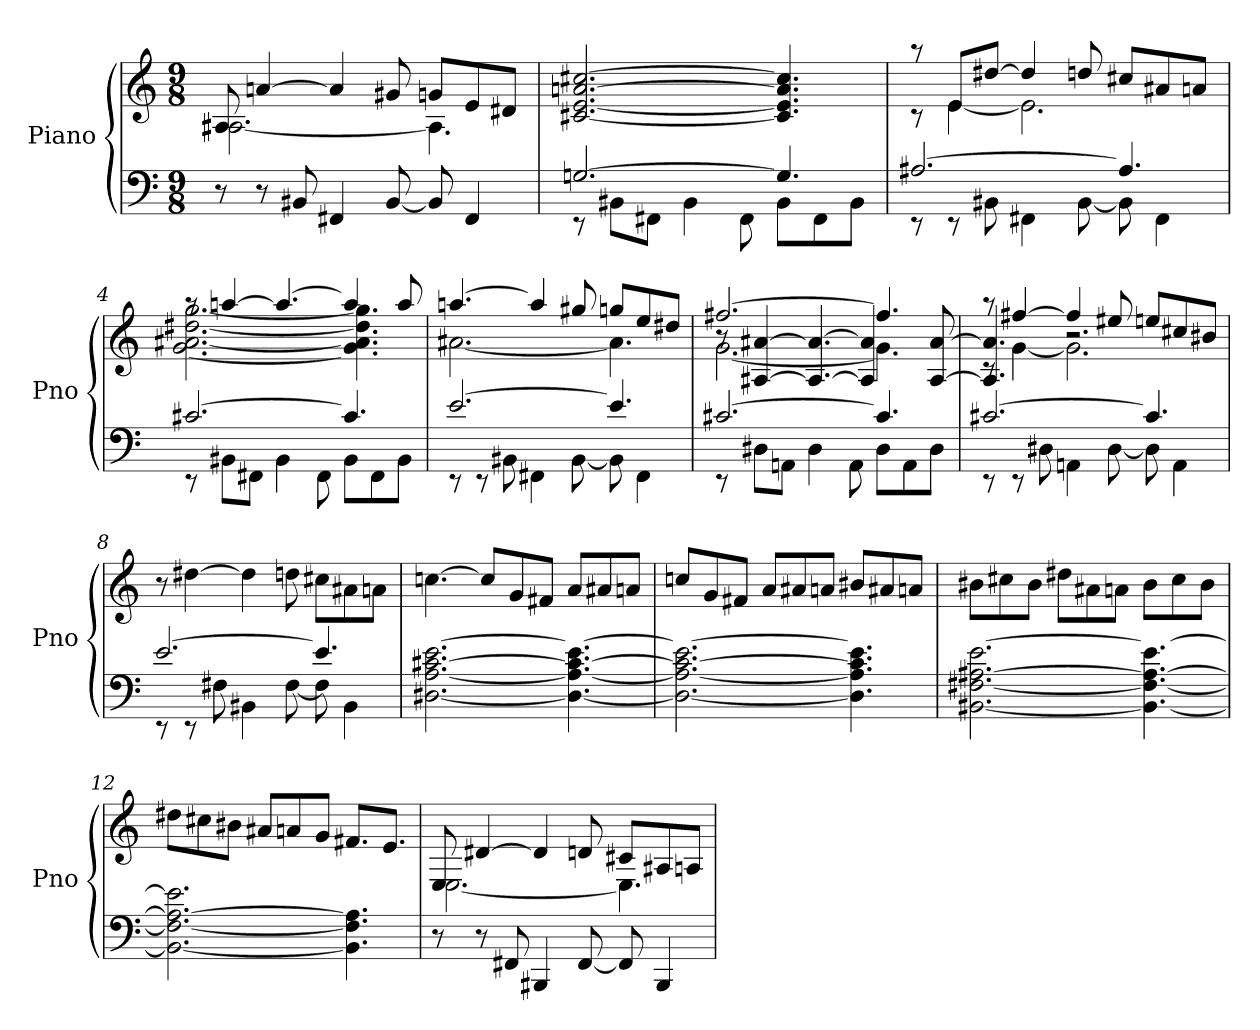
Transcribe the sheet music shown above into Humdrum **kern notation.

**kern	**kern
*part1	*part1
*staff2	*staff1
*I"Piano	*
*I'Pno	*
*clefF4	*clefG2
*k[]	*k[]
*M9/8	*M9/8
=1	=1
*	*^
8r	8A#X	[2.A#X
8r	[4an	.
8BB#X	.	.
4FF#X	4a]	.
[8BB#	8g#X	.
8BB#]	8gnL	4.A#]
4FF#	8e	.
.	8d#XJ	.
*	*v	*v
=2	=2
*^	*
[2.Gn	8rEE	[2.c#X [2.e [2.an [2.cc#X
.	8BB#XL	.
.	8FF#XJ	.
.	4BB#	.
.	8FF#	.
4.G]	8BB#L	4.c#] 4.e] 4.a] 4.cc#]
.	8FF#	.
.	8BB#J	.
=3	=3	=3
*	*	*^
[2.A#X	8rEE	8raa	8rc
.	8rEE	8eL	[4e
.	8BB#X	[8dd#XJ	.
.	4FF#X	4dd#]	2.e]
.	[8BB#	8ddn	.
4.A#]	8BB#]	8cc#XL	.
.	4FF#	8a#X	.
.	.	8anJ	.
=4	=4	=4	=4
[2.c#X	8rEE	8raa	[2.g [2.a#X [2.dd#X [2.gg
.	8BB#XL	[4aan	.
.	8FF#XJ	.	.
.	4BB#	4.aa_	.
.	8FF#	.	.
4.c#]	8BB#L	4aa]	4.g] 4.a#] 4.dd#] 4.gg]
.	8FF#	.	.
.	8BB#J	8aa	.
=5	=5	=5	=5
[2.e	8rEE	[4.aan	[2.a#X
.	8rEE	.	.
.	8BB#X	.	.
.	4FF#X	4aa]	.
.	[8BB#	8gg#X	.
4.e]	8BB#]	8ggnL	4.a#]
.	4FF#	8ee	.
.	.	8dd#XJ	.
=6	=6	=6	=6
*	*	*	*^
[2.c#X	8rEE	[2.ff#X	[2.g	8r
.	8D#XL	.	.	[4A#X/ [4a#X/
.	8AAnJ	.	.	.
.	4D#	.	.	4.A#_/ 4.a#_/
.	8AA	.	.	.
4.c#]	8D#L	4.ff#]	4.g]	4A#]/ 4a#]/
.	8AA	.	.	.
.	8D#J	.	.	[8A#/ [8a#/
=7	=7	=7	=7	=7
[2.c#X	8rEE	8raa	8rc	4.A#]/ 4.a#]/
.	8rEE	[4ff#X	[4g	.
.	8D#X	.	.	.
.	4AAn	4ff#]	2.g]	2.r
.	[8D#	8ee#X	.	.
4.c#]	8D#]	8eenL	.	.
.	4AA	8cc#X	.	.
.	.	8b#XJ	.	.
*	*	*v	*v	*v
=8	=8	=8
[2.e	8rEE	8r
.	8rEE	[4dd#X
.	8F#X	.
.	4BB#X	4dd#]
.	[8F#	8ddn
4.e]	8F#]	8cc#XL
.	4BB#	8a#X
.	.	8anJ
*v	*v	*
=9	=9
[2.D#X [2.A [2.c#X [2.e	[4.ccn
.	8ccL]
.	8g
.	8f#XJ
4.D#_ 4.A_ 4.c#_ 4.e_	8aL
.	8a#X
.	8anJ
=10	=10
2.D#_ 2.A_ 2.c#_ 2.e_	8ccnL
.	8g
.	8f#XJ
.	8aL
.	8a#X
.	8anJ
4.D#] 4.A] 4.c#] 4.e]	8b#XL
.	8a#X
.	8anJ
=11	=11
[2.BB#X [2.F#X [2.A#X [2.e	8b#XL
.	8cc#X
.	8b#J
.	8dd#XL
.	8a#X
.	8anJ
4.BB#_ 4.F#_ 4.A#_ 4.e_	8b#L
.	8cc#
.	8b#J
=12	=12
2.BB#_ 2.F#_ 2.A#_ 2.e]	8dd#XL
.	8cc#X
.	8b#XJ
.	8a#XL
.	8an
.	8gJ
4.BB#] 4.F#] 4.A#]	8.f#XL
.	8.eJ
=13	=13
*	*^
8r	8E	[2.E
8r	[4d#X	.
8FF#X	.	.
4BBB#X	4d#]	.
[8FF#	8dn	.
8FF#]	8c#XL	4.E]
4BBB#	8A#X	.
.	8AnJ	.
*	*v	*v
=	=
*-	*-
